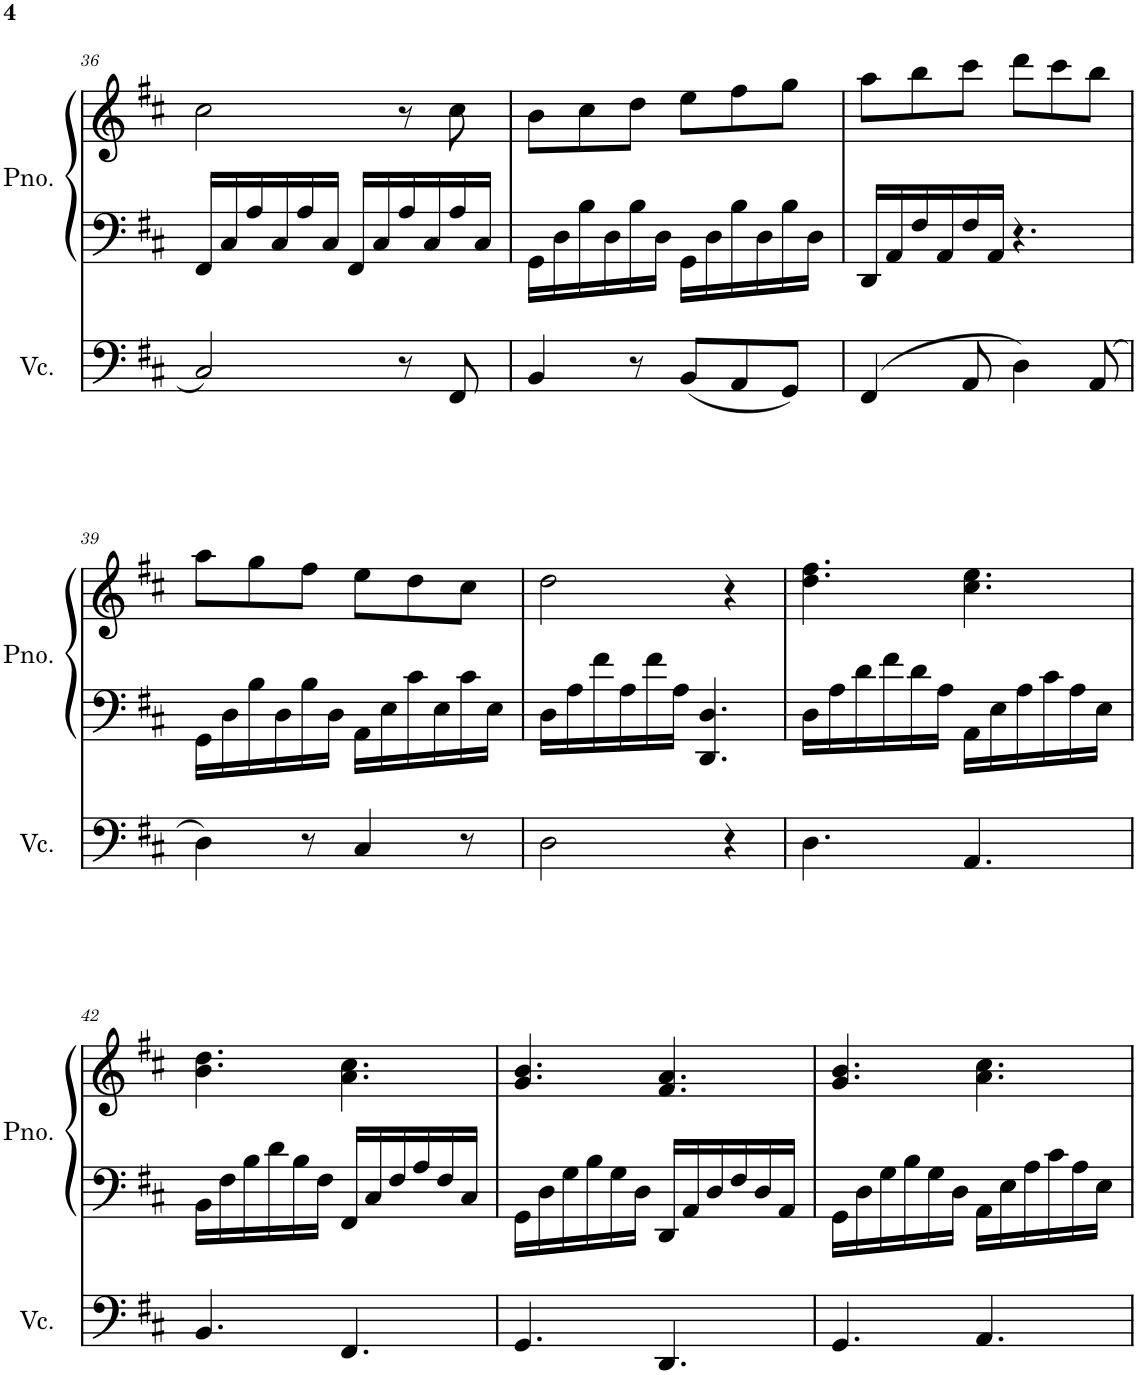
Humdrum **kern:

**kern	**kern	**kern
*part2	*part1	*part1
*staff3	*staff2	*staff1
*I"Violoncello	*I"Piano	*
*I'Vc.	*I'Pno.	*
!!LO:PB:g=z
*clefF4	*clefF4	*clefG2
*k[f#c#]	*k[f#c#]	*k[f#c#]
*D:	*D:	*D:
*M6/8	*M6/8	*M6/8
=36	=36	=36
2C#/	16FF#/LL	2cc#\
.	16C#/	.
.	16A/	.
.	16C#/	.
.	16A/	.
.	16C#/JJ	.
.	16FF#/LL	.
.	16C#/	.
8r	16A/	8r
.	16C#/	.
8FF#/	16A/	8cc#\
.	16C#/JJ	.
=37	=37	=37
4BB/	16GG\LL	8b\L
.	16D\	.
.	16B\	8cc#\
.	16D\	.
8r	16B\	8dd\J
.	16D\JJ	.
(<8BB/L	16GG\LL	8ee\L
.	16D\	.
8AA/	16B\	8ff#\
.	16D\	.
8GG/J)	16B\	8gg\J
.	16D\JJ	.
=38	=38	=38
(>4FF#/	16DD/LL	8aa\L
.	16AA/	.
.	16F#/	8bb\
.	16AA/	.
8AA/	16F#/	8ccc#\J
.	16AA/JJ	.
4D\)	4.r	8ddd\L
.	.	8ccc#\
(>8AA/	.	8bb\J
!!LO:LB:g=z
=39	=39	=39
4D\)	16GG\LL	8aa\L
.	16D\	.
.	16B\	8gg\
.	16D\	.
8r	16B\	8ff#\J
.	16D\JJ	.
4C#/	16AA\LL	8ee\L
.	16E\	.
.	16c#\	8dd\
.	16E\	.
8r	16c#\	8cc#\J
.	16E\JJ	.
=40	=40	=40
2D\	16D\LL	2dd\
.	16A\	.
.	16f#\	.
.	16A\	.
.	16f#\	.
.	16A\JJ	.
.	4.DD/ 4.D/	.
4r	.	4r
=41	=41	=41
4.D\	16D\LL	4.dd\ 4.ff#\
.	16A\	.
.	16d\	.
.	16f#\	.
.	16d\	.
.	16A\JJ	.
4.AA/	16AA\LL	4.cc#\ 4.ee\
.	16E\	.
.	16A\	.
.	16c#\	.
.	16A\	.
.	16E\JJ	.
!!LO:LB:g=z
=42	=42	=42
4.BB/	16BB\LL	4.b\ 4.dd\
.	16F#\	.
.	16B\	.
.	16d\	.
.	16B\	.
.	16F#\JJ	.
4.FF#/	16FF#/LL	4.a\ 4.cc#\
.	16C#/	.
.	16F#/	.
.	16A/	.
.	16F#/	.
.	16C#/JJ	.
=43	=43	=43
4.GG/	16GG\LL	4.g/ 4.b/
.	16D\	.
.	16G\	.
.	16B\	.
.	16G\	.
.	16D\JJ	.
4.DD/	16DD/LL	4.f#/ 4.a/
.	16AA/	.
.	16D/	.
.	16F#/	.
.	16D/	.
.	16AA/JJ	.
=44	=44	=44
4.GG/	16GG\LL	4.g/ 4.b/
.	16D\	.
.	16G\	.
.	16B\	.
.	16G\	.
.	16D\JJ	.
4.AA/	16AA\LL	4.a\ 4.cc#\
.	16E\	.
.	16A\	.
.	16c#\	.
.	16A\	.
.	16E\JJ	.
=	=	=
*-	*-	*-
